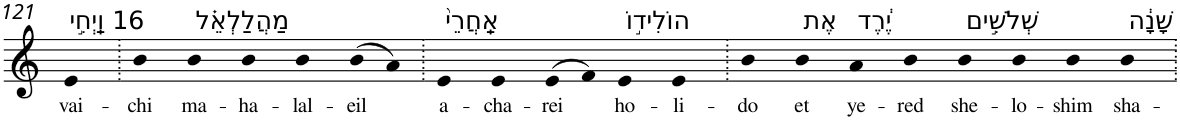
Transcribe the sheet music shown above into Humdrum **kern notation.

**kern	**text
*part1	*part1
*staff1	*staff1
*I"Piano	*
*I'Pno	*
!!LO:PB:g=z
*clefG2	*
*k[]	*
=121	=121
!LO:TX:a:t=16 וַֽיְחִ֣י	!
!	!LO:LY:b
4e	vai-
=122.	=122.
!	!LO:LY:b
4b	-chi
!LO:TX:a:t=מַהֲלַלְאֵ֗ל	!
!	!LO:LY:b
4b	ma-
!	!LO:LY:b
4b	-ha-
!	!LO:LY:b
4b	-lal-
!	!LO:LY:b
(>8b	-eil
8a)	.
=123.	=123.
!LO:TX:a:t=אַֽחֲרֵי֙	!
!	!LO:LY:b
4e	a-
!	!LO:LY:b
4e	-cha-
!	!LO:LY:b
(>8e	-rei
8f)	.
!LO:TX:a:t=הוֹלִיד֣וֹ	!
!	!LO:LY:b
4e	ho-
!	!LO:LY:b
4e	-li-
=124.	=124.
!	!LO:LY:b
4b	-do
!LO:TX:a:t=אֶת	!
!	!LO:LY:b
4b	et
!LO:TX:a:t=יֶ֔רֶד	!
!	!LO:LY:b
4a	ye-
!	!LO:LY:b
4b	-red
!LO:TX:a:t=שְׁלֹשִׁ֣ים	!
!	!LO:LY:b
4b	she-
!	!LO:LY:b
4b	-lo-
!	!LO:LY:b
4b	-shim
!LO:TX:a:t=שָׁנָ֔ה	!
!	!LO:LY:b
4b	sha-
=.	=.
*-	*-
